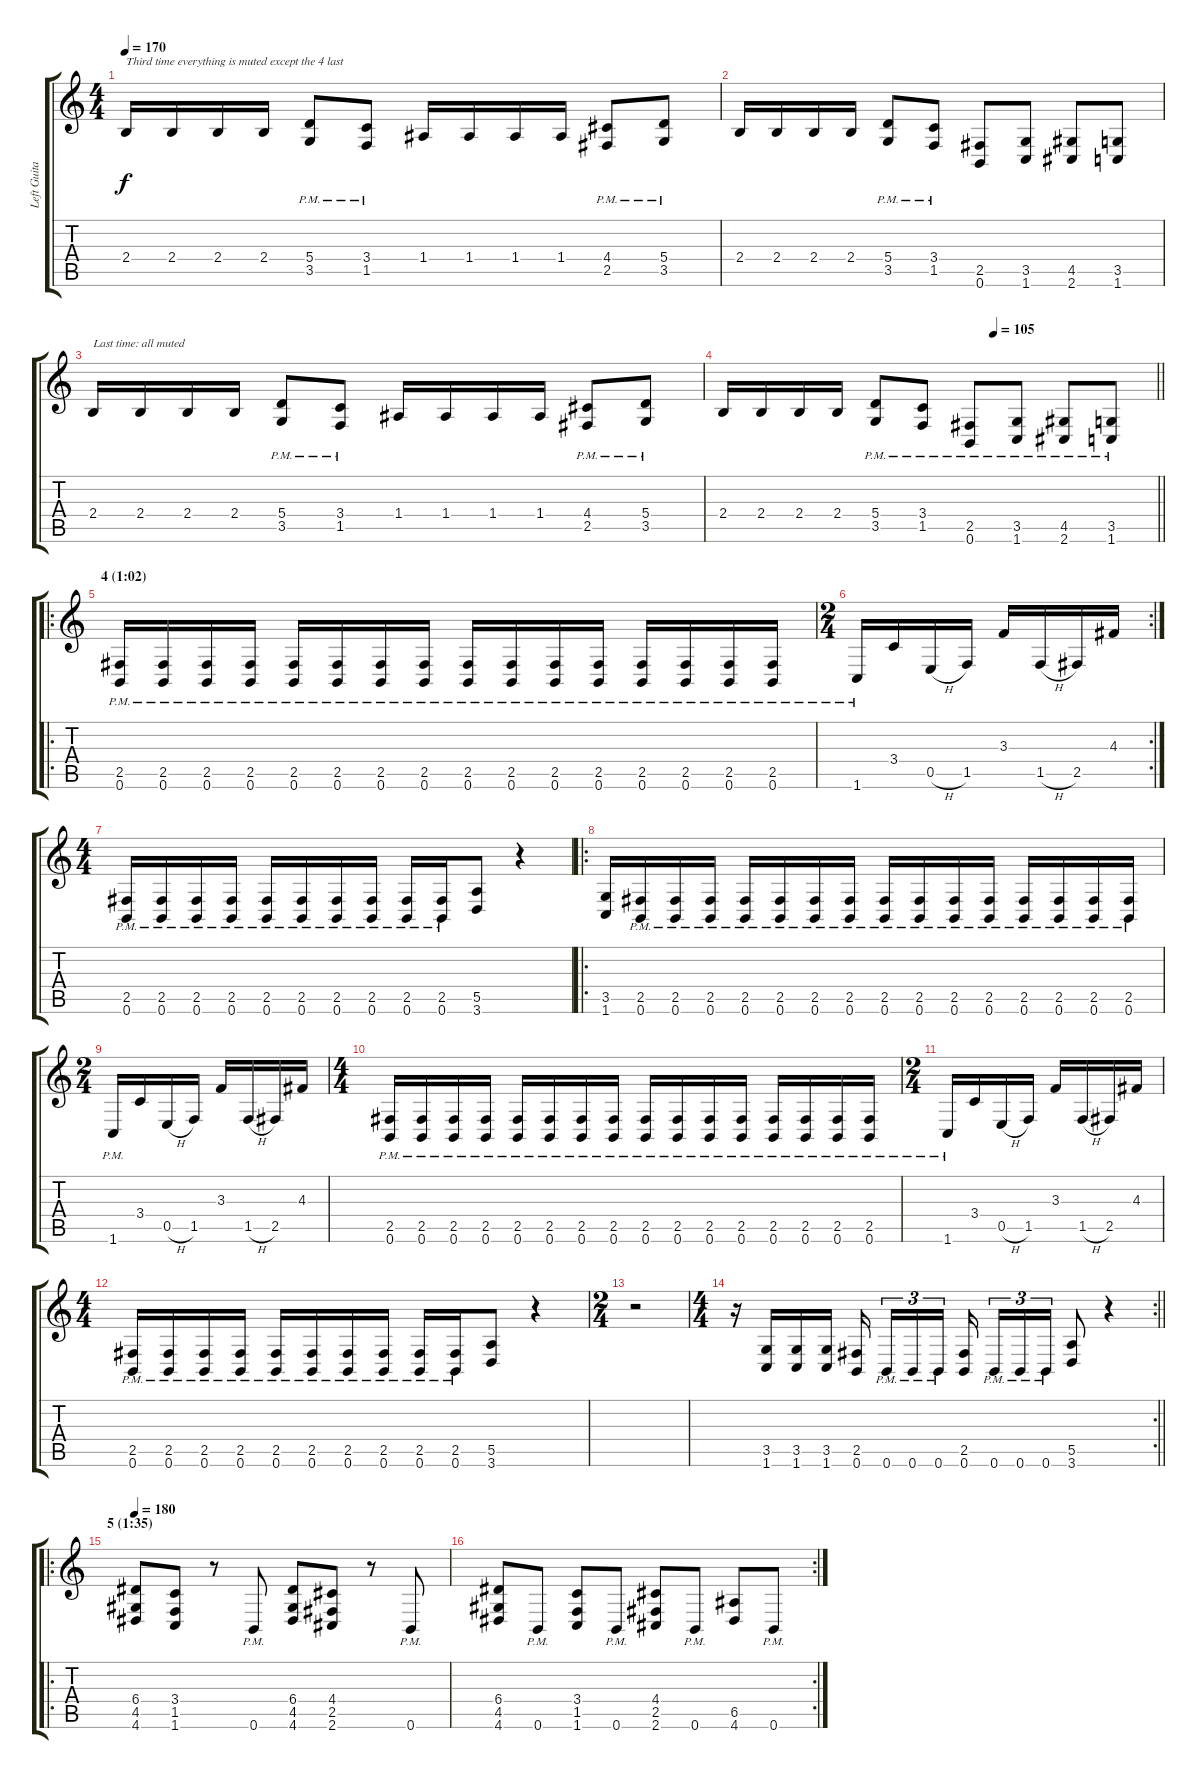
\track ("Left Guitar" "Left Guita") {instrument overdrivenguitar}
\staff {score tabs}
\tuning (B3 Gb3 D3 A2 E2 B1) {hide}
\ts (4 4)
\tempo 170
\clef g2
\ks c
2.4.16{txt "Third time everything is muted except the 4 last" dy f} 2.4.16 2.4.16 2.4.16 (5.4{pm} 3.5{pm}).8 (3.4{pm} 1.5{pm}).8 1.4.16 1.4.16 1.4.16 1.4.16 (4.4{pm} 2.5{pm}).8 (5.4{pm} 3.5{pm}).8 |
2.4.16 2.4.16 2.4.16 2.4.16 (5.4{pm} 3.5{pm}).8 (3.4{pm} 1.5{pm}).8 (2.5 0.6).8 (3.5 1.6).8 (4.5 2.6).8 (3.5 1.6).8 |
2.4.16{txt "Last time: all muted"} 2.4.16 2.4.16 2.4.16 (5.4{pm} 3.5{pm}).8 (3.4{pm} 1.5{pm}).8 1.4.16 1.4.16 1.4.16 1.4.16 (4.4{pm} 2.5{pm}).8 (5.4{pm} 3.5{pm}).8 |
\tempo (105 0.625)
\barLineRight lightlight
2.4.16 2.4.16 2.4.16 2.4.16 (5.4{pm} 3.5{pm}).8 (3.4{pm} 1.5{pm}).8 (2.5{pm} 0.6{pm}).8 (3.5{pm} 1.6{pm}).8 (4.5{pm} 2.6{pm}).8 (3.5{pm} 1.6{pm}).8 |
\ro
\section ("" "4 (1:02)")
(2.5{pm} 0.6{pm}).16 (2.5{pm} 0.6{pm}).16 (2.5{pm} 0.6{pm}).16 (2.5{pm} 0.6{pm}).16 (2.5{pm} 0.6{pm}).16 (2.5{pm} 0.6{pm}).16 (2.5{pm} 0.6{pm}).16 (2.5{pm} 0.6{pm}).16 (2.5{pm} 0.6{pm}).16 (2.5{pm} 0.6{pm}).16 (2.5{pm} 0.6{pm}).16 (2.5{pm} 0.6{pm}).16 (2.5{pm} 0.6{pm}).16 (2.5{pm} 0.6{pm}).16 (2.5{pm} 0.6{pm}).16 (2.5{pm} 0.6{pm}).16 |
\rc 2
\ts (2 4)
1.6{pm}.16 3.4.16 0.5{h}.16 1.5.16 3.3.16 1.5{h}.16 2.5.16 4.3.16 |
\ts (4 4)
(2.5{pm} 0.6{pm}).16 (2.5{pm} 0.6{pm}).16 (2.5{pm} 0.6{pm}).16 (2.5{pm} 0.6{pm}).16 (2.5{pm} 0.6{pm}).16 (2.5{pm} 0.6{pm}).16 (2.5{pm} 0.6{pm}).16 (2.5{pm} 0.6{pm}).16 (2.5{pm} 0.6{pm}).16 (2.5{pm} 0.6{pm}).16 (5.5 3.6).8 r.4 |
\ro
(3.5 1.6).16 (2.5{pm} 0.6{pm}).16 (2.5{pm} 0.6{pm}).16 (2.5{pm} 0.6{pm}).16 (2.5{pm} 0.6{pm}).16 (2.5{pm} 0.6{pm}).16 (2.5{pm} 0.6{pm}).16 (2.5{pm} 0.6{pm}).16 (2.5{pm} 0.6{pm}).16 (2.5{pm} 0.6{pm}).16 (2.5{pm} 0.6{pm}).16 (2.5{pm} 0.6{pm}).16 (2.5{pm} 0.6{pm}).16 (2.5{pm} 0.6{pm}).16 (2.5{pm} 0.6{pm}).16 (2.5{pm} 0.6{pm}).16 |
\ts (2 4)
1.6{pm}.16 3.4.16 0.5{h}.16 1.5.16 3.3.16 1.5{h}.16 2.5.16 4.3.16 |
\ts (4 4)
(2.5{pm} 0.6{pm}).16 (2.5{pm} 0.6{pm}).16 (2.5{pm} 0.6{pm}).16 (2.5{pm} 0.6{pm}).16 (2.5{pm} 0.6{pm}).16 (2.5{pm} 0.6{pm}).16 (2.5{pm} 0.6{pm}).16 (2.5{pm} 0.6{pm}).16 (2.5{pm} 0.6{pm}).16 (2.5{pm} 0.6{pm}).16 (2.5{pm} 0.6{pm}).16 (2.5{pm} 0.6{pm}).16 (2.5{pm} 0.6{pm}).16 (2.5{pm} 0.6{pm}).16 (2.5{pm} 0.6{pm}).16 (2.5{pm} 0.6{pm}).16 |
\ts (2 4)
1.6{pm}.16 3.4.16 0.5{h}.16 1.5.16 3.3.16 1.5{h}.16 2.5.16 4.3.16 |
\ts (4 4)
(2.5{pm} 0.6{pm}).16 (2.5{pm} 0.6{pm}).16 (2.5{pm} 0.6{pm}).16 (2.5{pm} 0.6{pm}).16 (2.5{pm} 0.6{pm}).16 (2.5{pm} 0.6{pm}).16 (2.5{pm} 0.6{pm}).16 (2.5{pm} 0.6{pm}).16 (2.5{pm} 0.6{pm}).16 (2.5{pm} 0.6{pm}).16 (5.5 3.6).8 r.4 |
\ts (2 4)
r.2 |
\rc 2
\ts (4 4)
\barLineRight lightlight
r.16 (3.5 1.6).16 (3.5 1.6).16 (3.5 1.6).16 (2.5 0.6).16{beam splitsecondary} 0.6{pm}.16{tu (3 2)} 0.6{pm}.16{tu (3 2)} 0.6{pm}.16{tu (3 2) beam splitsecondary} (2.5 0.6).16 0.6{pm}.16{tu (3 2)} 0.6{pm}.16{tu (3 2)} 0.6{pm}.16{tu (3 2)} (5.5 3.6).8 r.4 |
\ro
\section ("" "5 (1:35)")
\tempo 180
(6.4 4.5 4.6).8 (3.4 1.5 1.6).8 r.8 0.6{pm}.8 (6.4 4.5 4.6).8 (4.4 2.5 2.6).8 r.8 0.6{pm}.8 |
\rc 2
(6.4 4.5 4.6).8 0.6{pm}.8 (3.4 1.5 1.6).8 0.6{pm}.8 (4.4 2.5 2.6).8 0.6{pm}.8 (6.5 4.6).8 0.6{pm}.8
